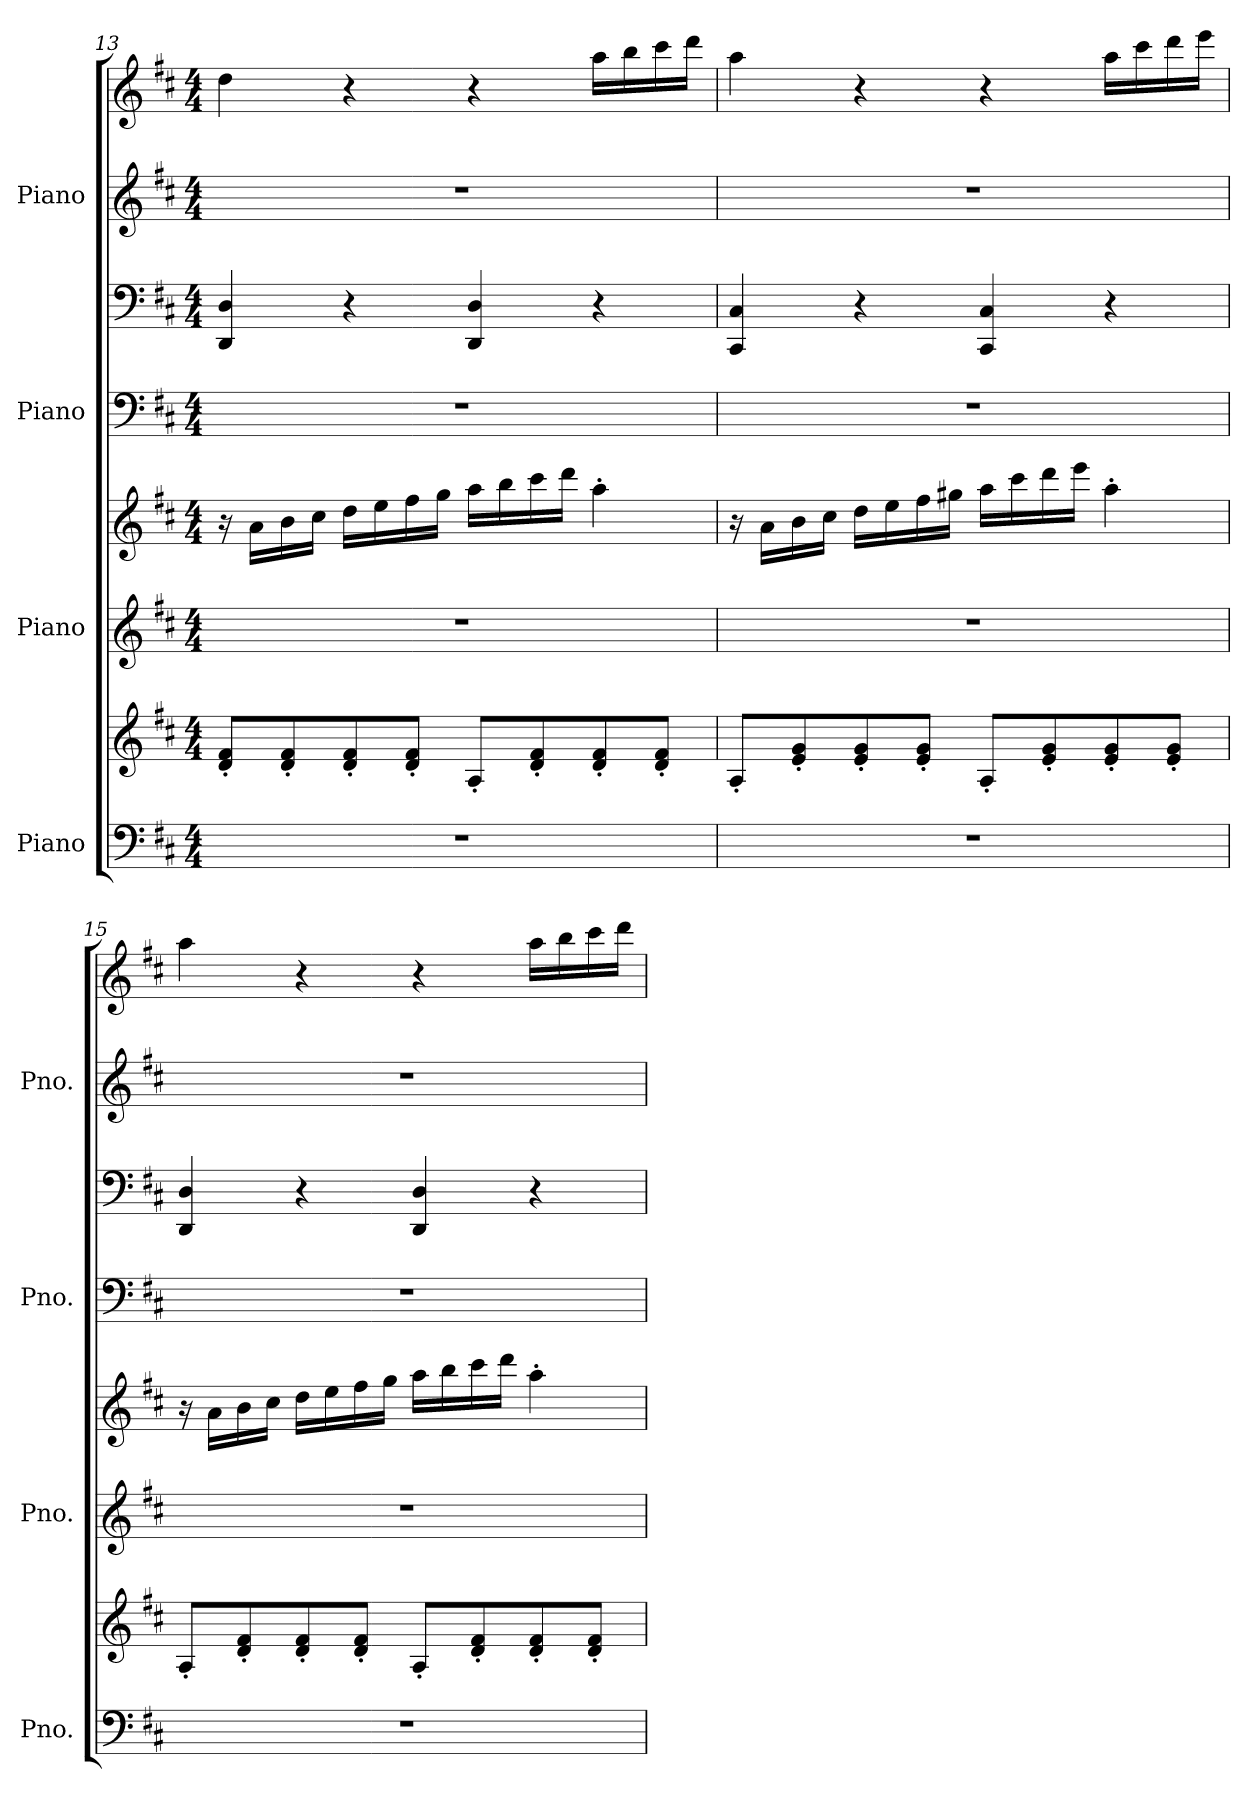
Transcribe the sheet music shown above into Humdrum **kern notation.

**kern	**kern	**kern	**kern	**kern	**kern	**kern	**kern
*part4	*part4	*part3	*part3	*part2	*part2	*part1	*part1
*staff8	*staff7	*staff6	*staff5	*staff4	*staff3	*staff2	*staff1
*I"Piano	*	*I"Piano	*	*I"Piano	*	*I"Piano	*
*I'Pno.	*	*I'Pno.	*	*I'Pno.	*	*I'Pno.	*
*clefF4	*clefG2	*clefG2	*clefG2	*clefF4	*clefF4	*clefG2	*clefG2
*k[f#c#]	*k[f#c#]	*k[f#c#]	*k[f#c#]	*k[f#c#]	*k[f#c#]	*k[f#c#]	*k[f#c#]
*M4/4	*M4/4	*M4/4	*M4/4	*M4/4	*M4/4	*M4/4	*M4/4
=13	=13	=13	=13	=13	=13	=13	=13
1r	8d/' 8f#/'L	1r	16r	1r	4DD/ 4D/	1r	4dd\
.	.	.	16a\LL	.	.	.	.
.	8d/' 8f#/'	.	16b\	.	.	.	.
.	.	.	16cc#\JJ	.	.	.	.
.	8d/' 8f#/'	.	16dd\LL	.	4r	.	4r
.	.	.	16ee\	.	.	.	.
.	8d/' 8f#/'J	.	16ff#\	.	.	.	.
.	.	.	16gg\JJ	.	.	.	.
.	8A'/L	.	16aa\LL	.	4DD/ 4D/	.	4r
.	.	.	16bb\	.	.	.	.
.	8d/' 8f#/'	.	16ccc#\	.	.	.	.
.	.	.	16ddd\JJ	.	.	.	.
.	8d/' 8f#/'	.	4aa'\	.	4r	.	16aa\LL
.	.	.	.	.	.	.	16bb\
.	8d/' 8f#/'J	.	.	.	.	.	16ccc#\
.	.	.	.	.	.	.	16ddd\JJ
!!LO:PB:g=z
=14	=14	=14	=14	=14	=14	=14	=14
1r	8A'/L	1r	16r	1r	4CC#/ 4C#/	1r	4aa\
.	.	.	16a\LL	.	.	.	.
.	8e/' 8g/'	.	16b\	.	.	.	.
.	.	.	16cc#\JJ	.	.	.	.
.	8e/' 8g/'	.	16dd\LL	.	4r	.	4r
.	.	.	16ee\	.	.	.	.
.	8e/' 8g/'J	.	16ff#\	.	.	.	.
.	.	.	16gg#X\JJ	.	.	.	.
.	8A'/L	.	16aa\LL	.	4CC#/ 4C#/	.	4r
.	.	.	16ccc#\	.	.	.	.
.	8e/' 8g/'	.	16ddd\	.	.	.	.
.	.	.	16eee\JJ	.	.	.	.
.	8e/' 8g/'	.	4aa'\	.	4r	.	16aa\LL
.	.	.	.	.	.	.	16ccc#\
.	8e/' 8g/'J	.	.	.	.	.	16ddd\
.	.	.	.	.	.	.	16eee\JJ
=15	=15	=15	=15	=15	=15	=15	=15
1r	8A'/L	1r	16r	1r	4DD/ 4D/	1r	4aa\
.	.	.	16a\LL	.	.	.	.
.	8d/' 8f#/'	.	16b\	.	.	.	.
.	.	.	16cc#\JJ	.	.	.	.
.	8d/' 8f#/'	.	16dd\LL	.	4r	.	4r
.	.	.	16ee\	.	.	.	.
.	8d/' 8f#/'J	.	16ff#\	.	.	.	.
.	.	.	16gg\JJ	.	.	.	.
.	8A'/L	.	16aa\LL	.	4DD/ 4D/	.	4r
.	.	.	16bb\	.	.	.	.
.	8d/' 8f#/'	.	16ccc#\	.	.	.	.
.	.	.	16ddd\JJ	.	.	.	.
.	8d/' 8f#/'	.	4aa'\	.	4r	.	16aa\LL
.	.	.	.	.	.	.	16bb\
.	8d/' 8f#/'J	.	.	.	.	.	16ccc#\
.	.	.	.	.	.	.	16ddd\JJ
=	=	=	=	=	=	=	=
*-	*-	*-	*-	*-	*-	*-	*-
